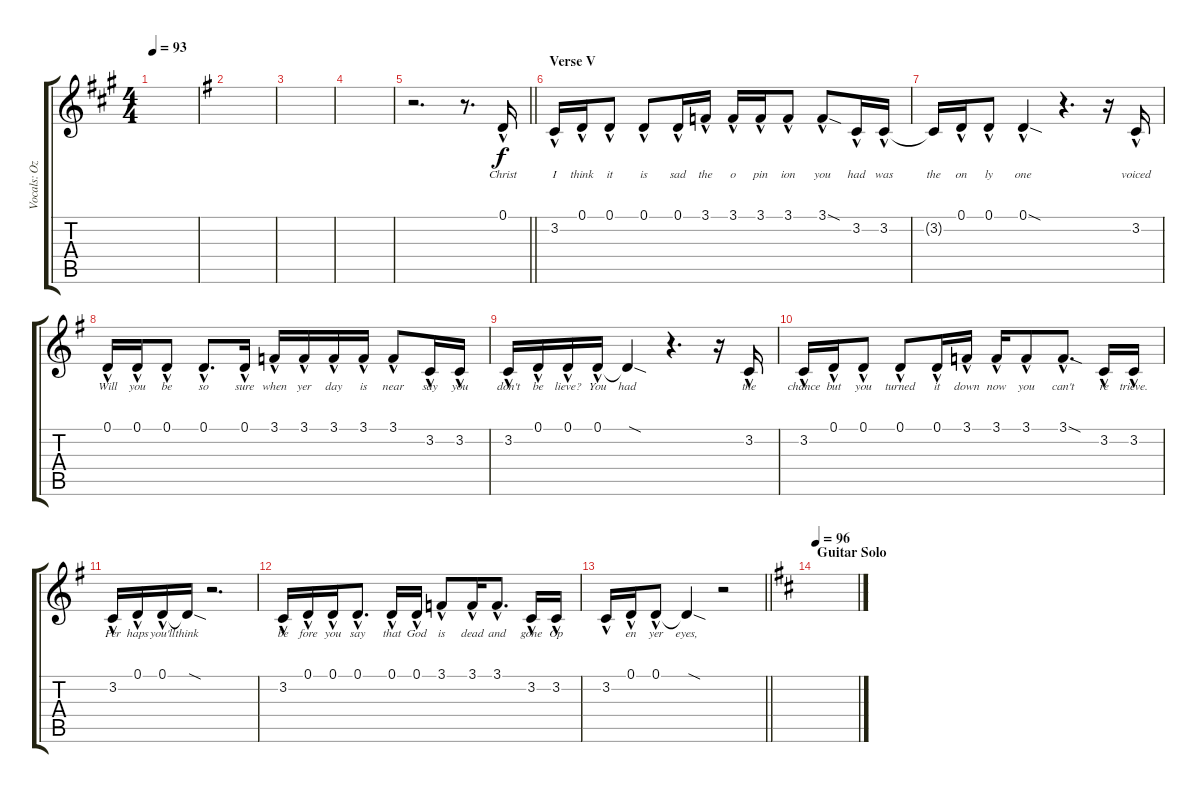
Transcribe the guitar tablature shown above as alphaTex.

\track ("Vocals: Ozzy" "Vocals: Oz") {instrument lead2sawtooth}
\staff {score tabs}
\tuning (D4 A3 F3 C3 G2 D2) {hide}
\ts (4 4)
\tempo 93
\clef g2
\ks a
|
\ks g
|
|
|
\barLineRight lightlight
r.2{d} r.8{d} 0.1{hac}.16{lyrics (0 "Christ") lyrics (1 "") lyrics (2 "") lyrics (3 "") lyrics (4 "")} |
\section ("" "Verse V")
3.2{hac}.16{lyrics (0 "I") lyrics (1 "") lyrics (2 "") lyrics (3 "") lyrics (4 "")} 0.1{hac}.16{lyrics (0 "think") lyrics (1 "") lyrics (2 "") lyrics (3 "") lyrics (4 "")} 0.1{hac}.8{lyrics (0 "it") lyrics (1 "") lyrics (2 "") lyrics (3 "") lyrics (4 "")} 0.1{hac}.8{lyrics (0 "is") lyrics (1 "") lyrics (2 "") lyrics (3 "") lyrics (4 "")} 0.1{hac}.16{lyrics (0 "sad") lyrics (1 "") lyrics (2 "") lyrics (3 "") lyrics (4 "")} 3.1{hac}.16{lyrics (0 "the") lyrics (1 "") lyrics (2 "") lyrics (3 "") lyrics (4 "")} 3.1{hac}.16{lyrics (0 "o") lyrics (1 "") lyrics (2 "") lyrics (3 "") lyrics (4 "")} 3.1{hac}.16{lyrics (0 "pin") lyrics (1 "") lyrics (2 "") lyrics (3 "") lyrics (4 "")} 3.1{hac}.8{lyrics (0 "ion") lyrics (1 "") lyrics (2 "") lyrics (3 "") lyrics (4 "")} 3.1{sod hac}.8{lyrics (0 "you") lyrics (1 "") lyrics (2 "") lyrics (3 "") lyrics (4 "")} 3.2{hac}.16{lyrics (0 "had") lyrics (1 "") lyrics (2 "") lyrics (3 "") lyrics (4 "")} 3.2{hac}.16{lyrics (0 "was") lyrics (1 "") lyrics (2 "") lyrics (3 "") lyrics (4 "")} |
3.2{t}.16{lyrics (0 "the") lyrics (1 "") lyrics (2 "") lyrics (3 "") lyrics (4 "")} 0.1{hac}.16{lyrics (0 "on") lyrics (1 "") lyrics (2 "") lyrics (3 "") lyrics (4 "")} 0.1{hac}.8{lyrics (0 "ly") lyrics (1 "") lyrics (2 "") lyrics (3 "") lyrics (4 "")} 0.1{sod hac}.4{lyrics (0 "one") lyrics (1 "") lyrics (2 "") lyrics (3 "") lyrics (4 "")} r.4{d} r.16 3.2{hac}.16{lyrics (0 "voiced") lyrics (1 "") lyrics (2 "") lyrics (3 "") lyrics (4 "")} |
0.1{hac}.16{lyrics (0 "Will") lyrics (1 "") lyrics (2 "") lyrics (3 "") lyrics (4 "")} 0.1{hac}.16{lyrics (0 "you") lyrics (1 "") lyrics (2 "") lyrics (3 "") lyrics (4 "")} 0.1{hac}.8{lyrics (0 "be") lyrics (1 "") lyrics (2 "") lyrics (3 "") lyrics (4 "")} 0.1{hac}.8{d lyrics (0 "so") lyrics (1 "") lyrics (2 "") lyrics (3 "") lyrics (4 "")} 0.1{hac}.16{lyrics (0 "sure") lyrics (1 "") lyrics (2 "") lyrics (3 "") lyrics (4 "")} 3.1{hac}.16{lyrics (0 "when") lyrics (1 "") lyrics (2 "") lyrics (3 "") lyrics (4 "")} 3.1{hac}.16{lyrics (0 "yer") lyrics (1 "") lyrics (2 "") lyrics (3 "") lyrics (4 "")} 3.1{hac}.16{lyrics (0 "day") lyrics (1 "") lyrics (2 "") lyrics (3 "") lyrics (4 "")} 3.1{hac}.16{lyrics (0 "is") lyrics (1 "") lyrics (2 "") lyrics (3 "") lyrics (4 "")} 3.1{hac}.8{lyrics (0 "near") lyrics (1 "") lyrics (2 "") lyrics (3 "") lyrics (4 "")} 3.2{hac}.16{lyrics (0 "say") lyrics (1 "") lyrics (2 "") lyrics (3 "") lyrics (4 "")} 3.2{hac}.16{lyrics (0 "you") lyrics (1 "") lyrics (2 "") lyrics (3 "") lyrics (4 "")} |
3.2{hac}.16{lyrics (0 "don't") lyrics (1 "") lyrics (2 "") lyrics (3 "") lyrics (4 "")} 0.1{hac}.16{lyrics (0 "be") lyrics (1 "") lyrics (2 "") lyrics (3 "") lyrics (4 "")} 0.1{hac}.16{lyrics (0 "lieve?") lyrics (1 "") lyrics (2 "") lyrics (3 "") lyrics (4 "")} 0.1{hac}.16{lyrics (0 "You") lyrics (1 "") lyrics (2 "") lyrics (3 "") lyrics (4 "")} 0.1{sod t}.4{lyrics (0 "had") lyrics (1 "") lyrics (2 "") lyrics (3 "") lyrics (4 "")} r.4{d} r.16 3.2{hac}.16{lyrics (0 "the") lyrics (1 "") lyrics (2 "") lyrics (3 "") lyrics (4 "")} |
3.2{hac}.16{lyrics (0 "chance") lyrics (1 "") lyrics (2 "") lyrics (3 "") lyrics (4 "")} 0.1{hac}.16{lyrics (0 "but") lyrics (1 "") lyrics (2 "") lyrics (3 "") lyrics (4 "")} 0.1{hac}.8{lyrics (0 "you") lyrics (1 "") lyrics (2 "") lyrics (3 "") lyrics (4 "")} 0.1{hac}.8{lyrics (0 "turned") lyrics (1 "") lyrics (2 "") lyrics (3 "") lyrics (4 "")} 0.1{hac}.16{lyrics (0 "it") lyrics (1 "") lyrics (2 "") lyrics (3 "") lyrics (4 "")} 3.1{hac}.16{lyrics (0 "down") lyrics (1 "") lyrics (2 "") lyrics (3 "") lyrics (4 "")} 3.1{hac}.16{lyrics (0 "now") lyrics (1 "") lyrics (2 "") lyrics (3 "") lyrics (4 "")} 3.1{hac}.8{lyrics (0 "you") lyrics (1 "") lyrics (2 "") lyrics (3 "") lyrics (4 "")} 3.1{sod hac}.8{d lyrics (0 "can't") lyrics (1 "") lyrics (2 "") lyrics (3 "") lyrics (4 "")} 3.2{hac}.16{lyrics (0 "re") lyrics (1 "") lyrics (2 "") lyrics (3 "") lyrics (4 "")} 3.2{hac}.16{lyrics (0 "trieve.") lyrics (1 "") lyrics (2 "") lyrics (3 "") lyrics (4 "")} |
3.2{hac}.16{lyrics (0 "Per") lyrics (1 "") lyrics (2 "") lyrics (3 "") lyrics (4 "")} 0.1{hac}.16{lyrics (0 "haps") lyrics (1 "") lyrics (2 "") lyrics (3 "") lyrics (4 "")} 0.1{hac}.16{lyrics (0 "you'll") lyrics (1 "") lyrics (2 "") lyrics (3 "") lyrics (4 "")} 0.1{sod t}.16{lyrics (0 "think") lyrics (1 "") lyrics (2 "") lyrics (3 "") lyrics (4 "")} r.2{d} |
3.2{hac}.16{lyrics (0 "be") lyrics (1 "") lyrics (2 "") lyrics (3 "") lyrics (4 "")} 0.1{hac}.16{lyrics (0 "fore") lyrics (1 "") lyrics (2 "") lyrics (3 "") lyrics (4 "")} 0.1{hac}.16{lyrics (0 "you") lyrics (1 "") lyrics (2 "") lyrics (3 "") lyrics (4 "")} 0.1{hac}.8{d lyrics (0 "say") lyrics (1 "") lyrics (2 "") lyrics (3 "") lyrics (4 "")} 0.1{hac}.16{lyrics (0 "that") lyrics (1 "") lyrics (2 "") lyrics (3 "") lyrics (4 "")} 0.1{hac}.16{lyrics (0 "God") lyrics (1 "") lyrics (2 "") lyrics (3 "") lyrics (4 "")} 3.1{hac}.8{lyrics (0 "is") lyrics (1 "") lyrics (2 "") lyrics (3 "") lyrics (4 "")} 3.1{hac}.16{lyrics (0 "dead") lyrics (1 "") lyrics (2 "") lyrics (3 "") lyrics (4 "")} 3.1{hac}.8{d lyrics (0 "and") lyrics (1 "") lyrics (2 "") lyrics (3 "") lyrics (4 "")} 3.2{hac}.16{lyrics (0 "gone") lyrics (1 "") lyrics (2 "") lyrics (3 "") lyrics (4 "")} 3.2{hac}.16{lyrics (0 "Op") lyrics (1 "") lyrics (2 "") lyrics (3 "") lyrics (4 "")} |
\barLineRight lightlight
3.2{hac}.16{lyrics (0 "") lyrics (1 "") lyrics (2 "") lyrics (3 "") lyrics (4 "")} 0.1{hac}.16{lyrics (0 "en") lyrics (1 "") lyrics (2 "") lyrics (3 "") lyrics (4 "")} 0.1{hac}.8{lyrics (0 "yer") lyrics (1 "") lyrics (2 "") lyrics (3 "") lyrics (4 "")} 0.1{sod t}.4{lyrics (0 "eyes,") lyrics (1 "") lyrics (2 "") lyrics (3 "") lyrics (4 "")} r.2 |
\section ("" "Guitar Solo")
\tempo 96
\ks d
